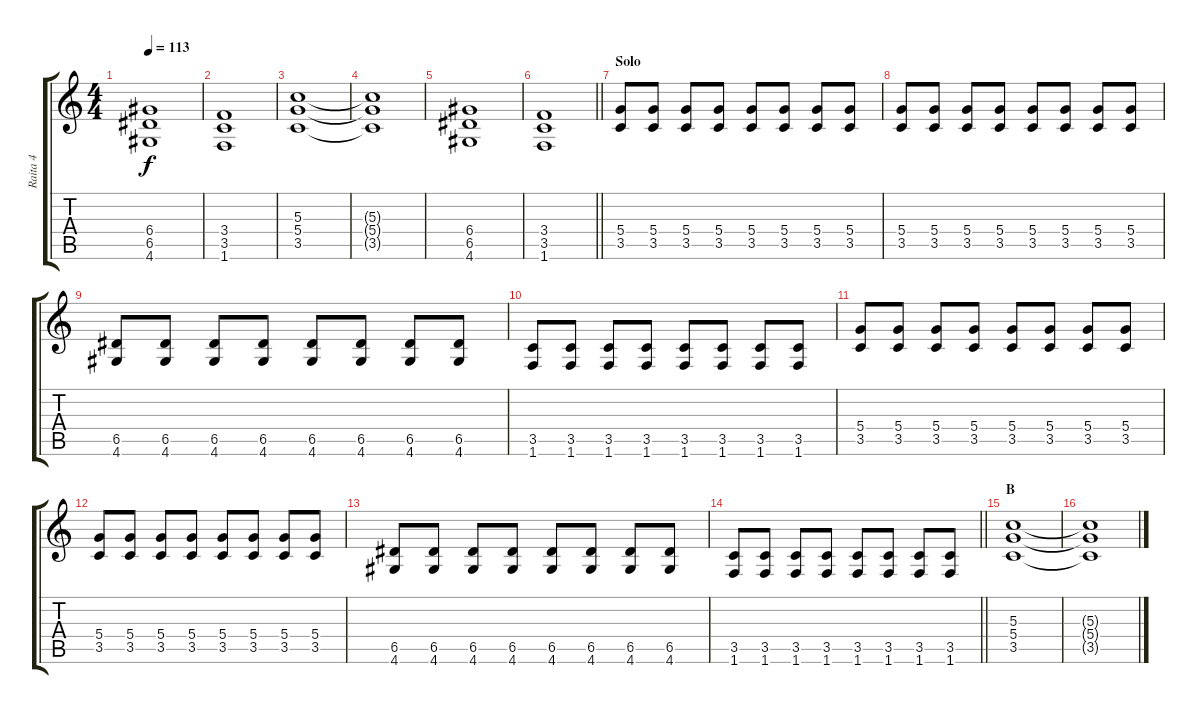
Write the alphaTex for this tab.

\track ("Raita 4" "Raita 4") {instrument distortionguitar}
\staff {score tabs}
\tuning (E4 B3 G3 D3 A2 E2) {hide}
\ts (4 4)
\tempo 113
\clef g2
\ks c
(6.4 6.5 4.6).1{dy f} |
(3.4 3.5 1.6).1 |
(5.3 5.4 3.5).1 |
(5.3{t} 5.4{t} 3.5{t}).1 |
(6.4 6.5 4.6).1 |
\barLineRight lightlight
(3.4 3.5 1.6).1 |
\section ("" "Solo")
(5.4 3.5).8 (5.4 3.5).8 (5.4 3.5).8 (5.4 3.5).8 (5.4 3.5).8 (5.4 3.5).8 (5.4 3.5).8 (5.4 3.5).8 |
(5.4 3.5).8 (5.4 3.5).8 (5.4 3.5).8 (5.4 3.5).8 (5.4 3.5).8 (5.4 3.5).8 (5.4 3.5).8 (5.4 3.5).8 |
(6.5 4.6).8 (6.5 4.6).8 (6.5 4.6).8 (6.5 4.6).8 (6.5 4.6).8 (6.5 4.6).8 (6.5 4.6).8 (6.5 4.6).8 |
(3.5 1.6).8 (3.5 1.6).8 (3.5 1.6).8 (3.5 1.6).8 (3.5 1.6).8 (3.5 1.6).8 (3.5 1.6).8 (3.5 1.6).8 |
(5.4 3.5).8 (5.4 3.5).8 (5.4 3.5).8 (5.4 3.5).8 (5.4 3.5).8 (5.4 3.5).8 (5.4 3.5).8 (5.4 3.5).8 |
(5.4 3.5).8 (5.4 3.5).8 (5.4 3.5).8 (5.4 3.5).8 (5.4 3.5).8 (5.4 3.5).8 (5.4 3.5).8 (5.4 3.5).8 |
(6.5 4.6).8 (6.5 4.6).8 (6.5 4.6).8 (6.5 4.6).8 (6.5 4.6).8 (6.5 4.6).8 (6.5 4.6).8 (6.5 4.6).8 |
\barLineRight lightlight
(3.5 1.6).8 (3.5 1.6).8 (3.5 1.6).8 (3.5 1.6).8 (3.5 1.6).8 (3.5 1.6).8 (3.5 1.6).8 (3.5 1.6).8 |
\section ("" "B")
(5.3 5.4 3.5).1 |
(5.3{t} 5.4{t} 3.5{t}).1
